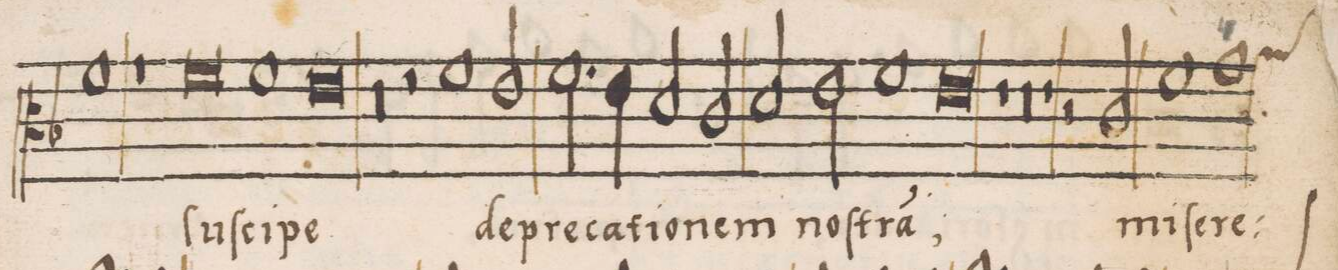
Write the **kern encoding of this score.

**kern	**text
*I"ALTVS	*
*clefC3	*
*k[b-]	*
*met(C|)	*
*M2/1	*
1f\	.
1r	.
=116-	=116-
0f\	ſu-
=117-	=117-
1f\	-ſci-
0e\	-pe
=118-	=118-
0r	.
=119-	=119-
2r	.
1f\	de-
=120-	=120-
2e/	-pre-
2.f\	-ca-
4e\	-ti-
=121-	=121-
2d/	o-
2c/	-nem
2d/	noſ-
2e\	.
=122-	=122-
1f\	.
0e\	-tra(m),
=123-	=123-
1r	.
=124-	=124-
0r	.
=125-	=125-
1r	.
2r	.
2c/	mi-
=126-	=126-
1f\	-ſe-
*custos:a	*
1g\	-re-
=127-	=127-
*-	*-
